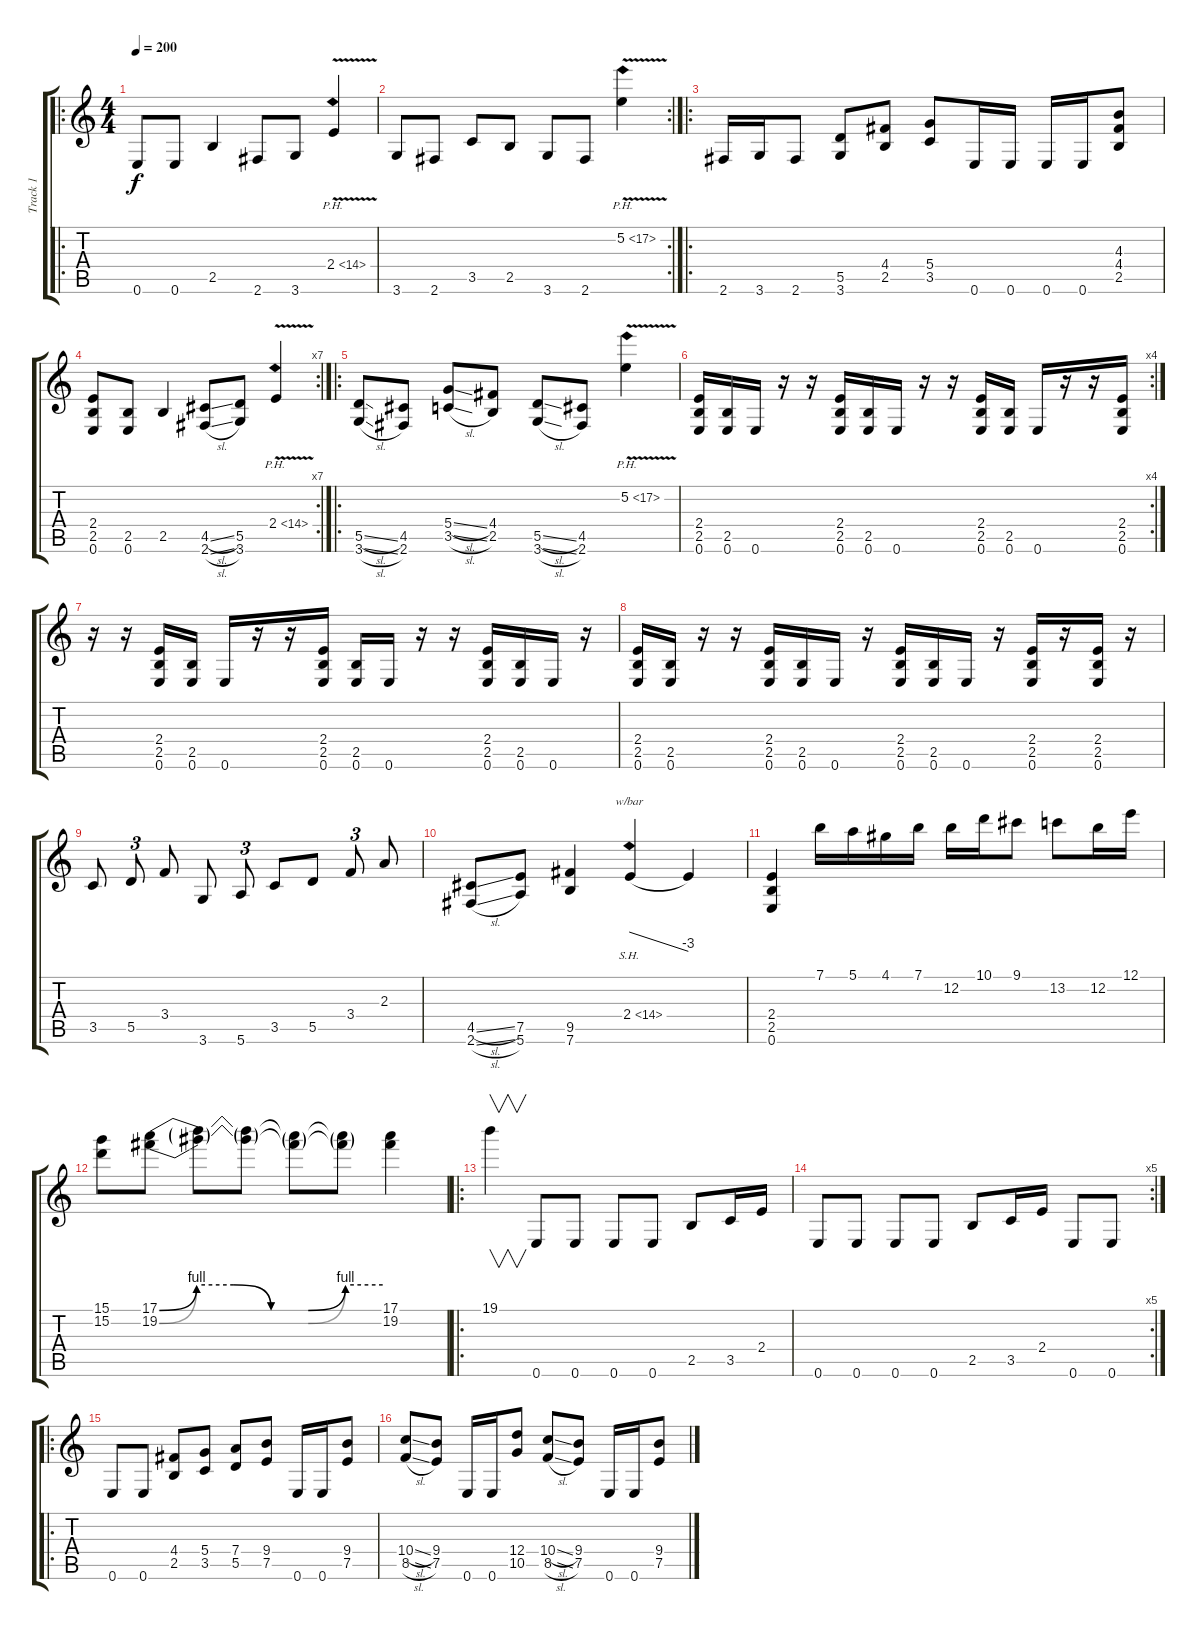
\track ("Track 1" "Track 1") {instrument distortionguitar}
\staff {score tabs}
\tuning (E4 B3 G3 D3 A2 E2) {hide}
\ro
\ts (4 4)
\tempo 200
\clef g2
\ks c
0.6.8{dy f instrument distortionguitar} 0.6.8 2.5.4 2.6.8 3.6.8 2.4{ph 12 v}.4 |
\rc 2
3.6.8 2.6.8 3.5.8 2.5.8 3.6.8 2.6.8 5.2{ph 12 v}.4 |
\ro
2.6.16 3.6.16 2.6.8 (5.5 3.6).8 (4.4 2.5).8 (5.4 3.5).8 0.6.16 0.6.16 0.6.16 0.6.16 (4.3 4.4 2.5).8 |
\rc 7
(2.4 2.5 0.6).8 (2.5 0.6).8 2.5.4 (4.5{sl} 2.6{sl}).8 (5.5 3.6).8 2.4{ph 12 v}.4 |
\ro
(5.5{sl} 3.6{sl}).8 (4.5 2.6).8 (5.4{sl} 3.5{sl}).8 (4.4 2.5).8 (5.5{sl} 3.6{sl}).8 (4.5 2.6).8 5.2{ph 12 v}.4 |
\rc 4
(2.4 2.5 0.6).16 (2.5 0.6).16 0.6.16 r.16 r.16 (2.4 2.5 0.6).16 (2.5 0.6).16 0.6.16 r.16 r.16 (2.4 2.5 0.6).16 (2.5 0.6).16 0.6.16 r.16 r.16 (2.4 2.5 0.6).16 |
r.16 r.16 (2.4 2.5 0.6).16 (2.5 0.6).16 0.6.16 r.16 r.16 (2.4 2.5 0.6).16 (2.5 0.6).16 0.6.16 r.16 r.16 (2.4 2.5 0.6).16 (2.5 0.6).16 0.6.16 r.16 |
(2.4 2.5 0.6).16 (2.5 0.6).16 r.16 r.16 (2.4 2.5 0.6).16 (2.5 0.6).16 0.6.16 r.16 (2.4 2.5 0.6).16 (2.5 0.6).16 0.6.16 r.16 (2.4 2.5 0.6).16 r.16 (2.4 2.5 0.6).16 r.16 |
3.5.8 5.5.8{tu (3 2)} 3.4.8 3.6.8 5.6.8{tu (3 2)} 3.5.8 5.5.8 3.4.8{tu (3 2)} 2.3.8 |
(4.5{sl} 2.6{sl}).8 (7.5 5.6).8 (9.5 7.6).4 2.4{sh 12}.4{tbe (dive default 0 0 60 -12)} 2.4{t}.4 |
(2.4 2.5 0.6).4 7.1.16 5.1.16 4.1.16 7.1.16 12.2.16 10.1.16 9.1.8 13.2.8 12.2.16 12.1.16 |
(15.1 15.2).8 (17.1{be (custom 0 0 10 4 20 4 30 0 40 0 50 4 60 4)} 19.2{be (custom 0 0 10 4 20 4 30 0 40 0 50 4 60 4)}).8 (17.1{t} 19.2{t}).8 (17.1{t} 19.2{t}).8 (17.1{t} 19.2{t}).8 (17.1{t} 19.2{t}).8 (17.1 19.2).4 |
\ro
19.1.4{v} 0.6.8 0.6.8 0.6.8 0.6.8 2.5.8 3.5.16 2.4.16 |
\rc 5
0.6.8 0.6.8 0.6.8 0.6.8 2.5.8 3.5.16 2.4.16 0.6.8 0.6.8 |
\ro
0.6.8 0.6.8 (4.4 2.5).8 (5.4 3.5).8 (7.4 5.5).8 (9.4 7.5).8 0.6.16 0.6.16 (9.4 7.5).8 |
(10.4{sl} 8.5{sl}).8 (9.4 7.5).8 0.6.16 0.6.16 (12.4 10.5).8 (10.4{sl} 8.5{sl}).8 (9.4 7.5).8 0.6.16 0.6.16 (9.4 7.5).8
